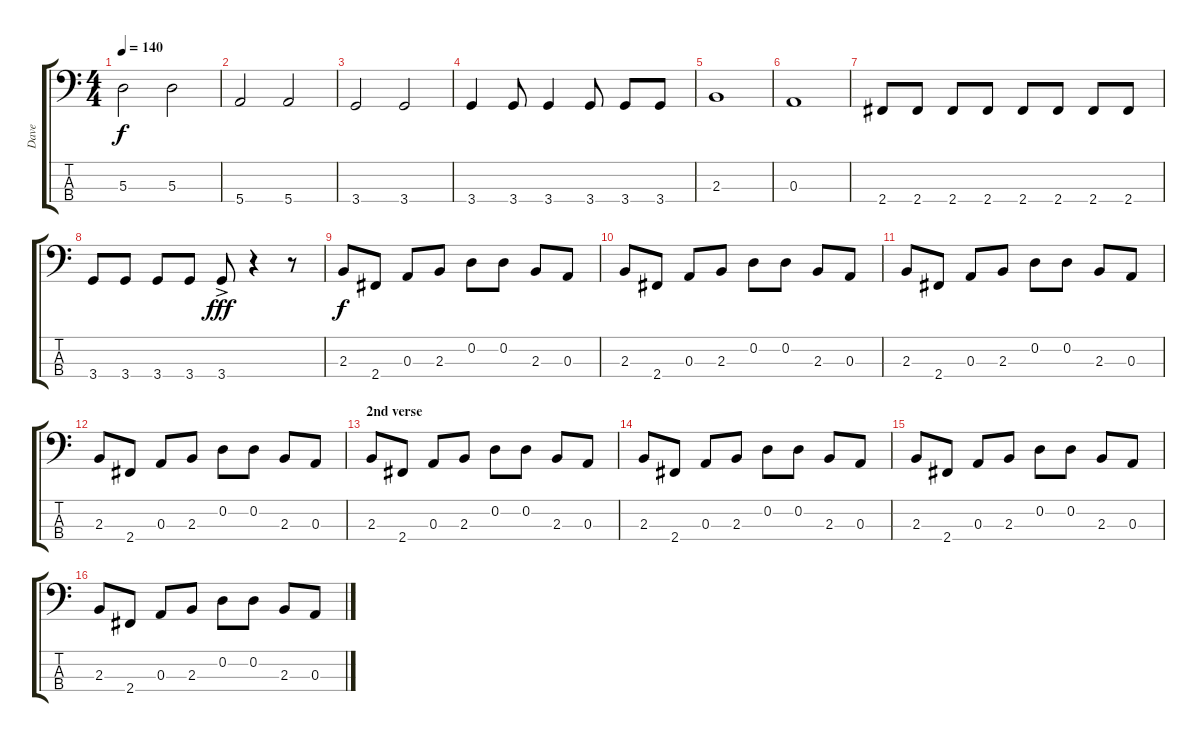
\track ("Dave" "Dave") {instrument electricbassfinger}
\staff {score tabs}
\tuning (G2 D2 A1 E1) {hide}
\ts (4 4)
\tempo 140
\clef f4
\ks c
5.3.2{dy f} 5.3.2 |
5.4.2 5.4.2 |
3.4.2 3.4.2 |
3.4.4 3.4.8 3.4.4 3.4.8 3.4.8 3.4.8 |
2.3.1 |
0.3.1 |
2.4.8 2.4.8 2.4.8 2.4.8 2.4.8 2.4.8 2.4.8 2.4.8 |
3.4.8 3.4.8 3.4.8 3.4.8 3.4{ac}.8{dy fff} r.4 r.8 |
2.3.8{dy f} 2.4.8 0.3.8 2.3.8 0.2.8 0.2.8 2.3.8 0.3.8 |
2.3.8 2.4.8 0.3.8 2.3.8 0.2.8 0.2.8 2.3.8 0.3.8 |
2.3.8 2.4.8 0.3.8 2.3.8 0.2.8 0.2.8 2.3.8 0.3.8 |
2.3.8 2.4.8 0.3.8 2.3.8 0.2.8 0.2.8 2.3.8 0.3.8 |
\section ("" "2nd verse")
2.3.8 2.4.8 0.3.8 2.3.8 0.2.8 0.2.8 2.3.8 0.3.8 |
2.3.8 2.4.8 0.3.8 2.3.8 0.2.8 0.2.8 2.3.8 0.3.8 |
2.3.8 2.4.8 0.3.8 2.3.8 0.2.8 0.2.8 2.3.8 0.3.8 |
2.3.8 2.4.8 0.3.8 2.3.8 0.2.8 0.2.8 2.3.8 0.3.8
